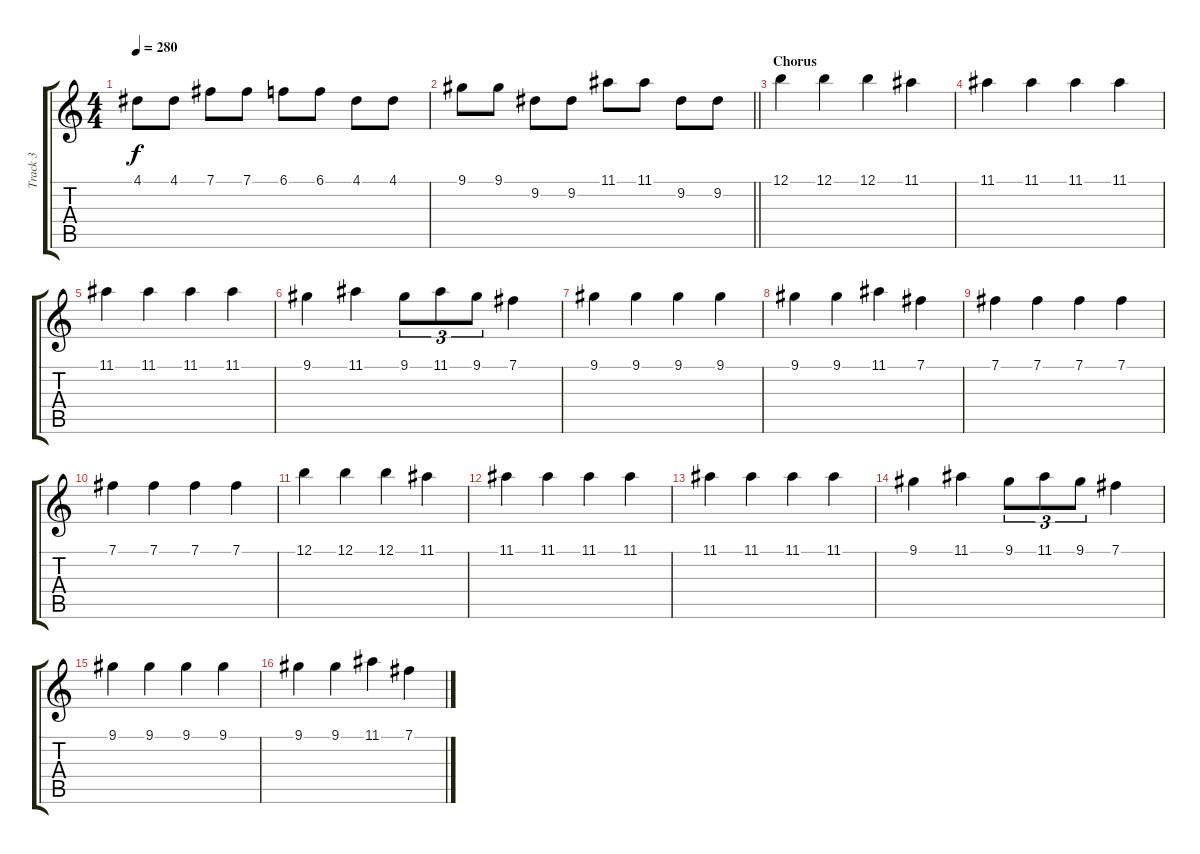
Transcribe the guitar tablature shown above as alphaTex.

\track ("Track 3" "Track 3") {instrument distortionguitar}
\staff {score tabs}
\tuning (B3 Gb3 D3 A2 E2 B1) {hide}
\ts (4 4)
\tempo 280
\clef g2
\ks c
4.1.8{dy f} 4.1.8 7.1.8 7.1.8 6.1.8 6.1.8 4.1.8 4.1.8 |
\barLineRight lightlight
9.1.8 9.1.8 9.2.8 9.2.8 11.1.8 11.1.8 9.2.8 9.2.8 |
\section ("" "Chorus")
12.1.4 12.1.4 12.1.4 11.1.4 |
11.1.4 11.1.4 11.1.4 11.1.4 |
11.1.4 11.1.4 11.1.4 11.1.4 |
9.1.4 11.1.4 9.1.8{tu (3 2)} 11.1.8{tu (3 2)} 9.1.8{tu (3 2)} 7.1.4 |
9.1.4 9.1.4 9.1.4 9.1.4 |
9.1.4 9.1.4 11.1.4 7.1.4 |
7.1.4 7.1.4 7.1.4 7.1.4 |
7.1.4 7.1.4 7.1.4 7.1.4 |
12.1.4 12.1.4 12.1.4 11.1.4 |
11.1.4 11.1.4 11.1.4 11.1.4 |
11.1.4 11.1.4 11.1.4 11.1.4 |
9.1.4 11.1.4 9.1.8{tu (3 2)} 11.1.8{tu (3 2)} 9.1.8{tu (3 2)} 7.1.4 |
9.1.4 9.1.4 9.1.4 9.1.4 |
9.1.4 9.1.4 11.1.4 7.1.4
